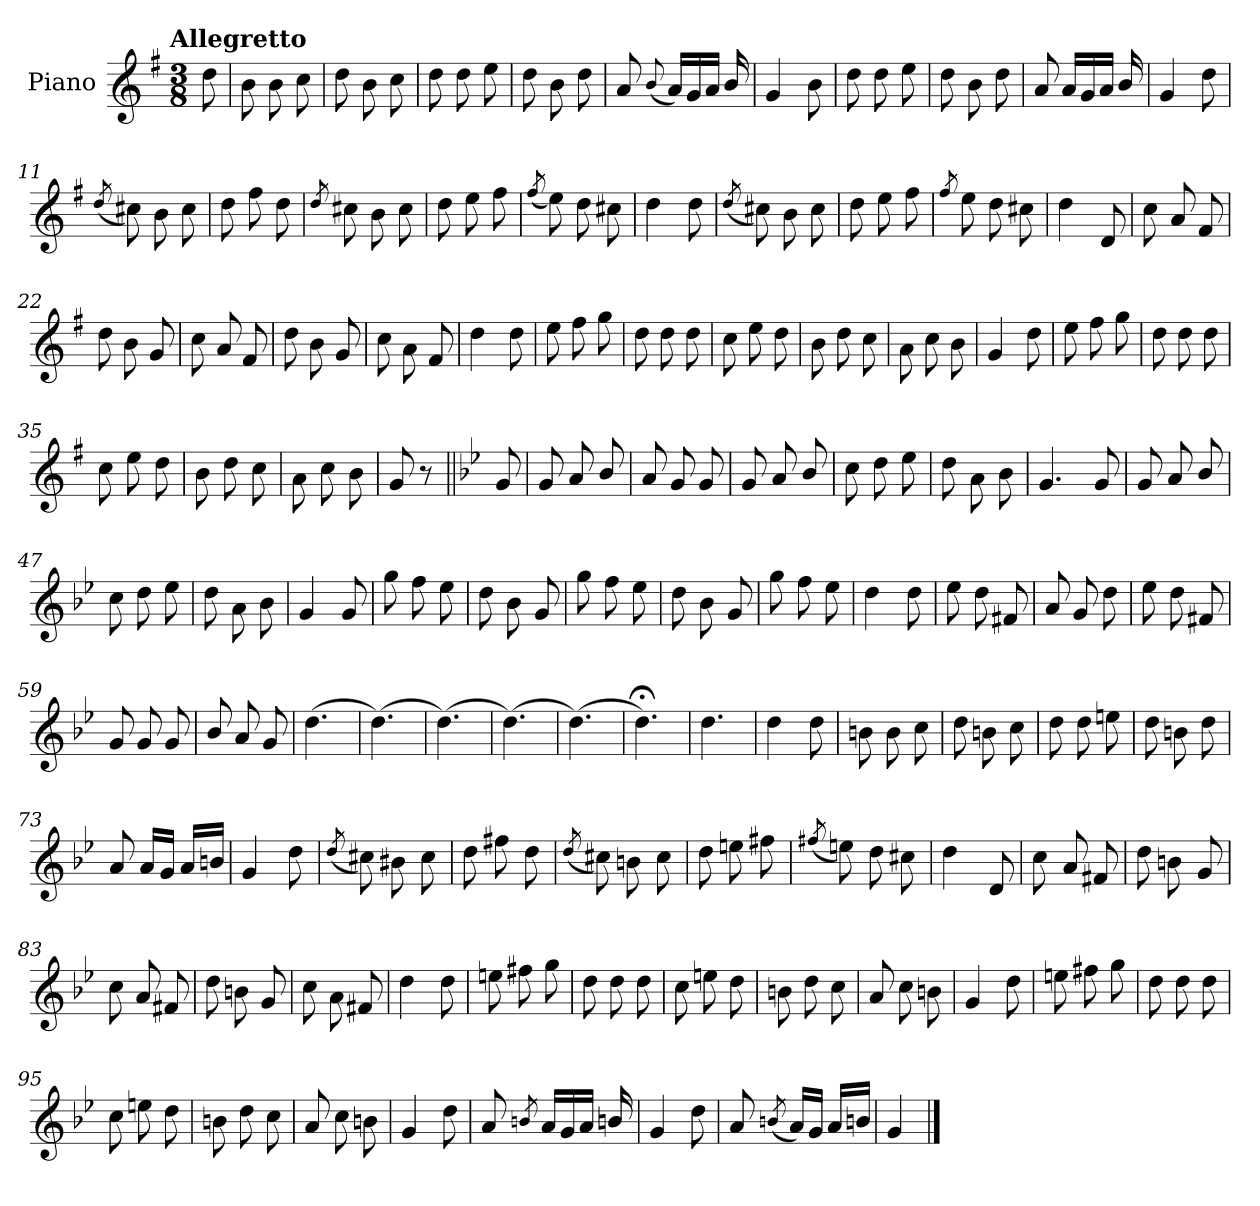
**kern
*part1
*staff1
*I"Piano
*I'Pno.
*clefG2
*k[f#]
!!LO:TX:omd:t=Allegretto
*M3/8
*MM116
=
8dd\
=1
8b\
8b\
8cc\
=2
8dd\
8b\
8cc\
=3
8dd\
8dd\
8ee\
=4
8dd\
8b\
8dd\
=5
8a/
(<8qqb/
16a/LL)
16g/
16a/JJ
16b/
!!LO:LB:g=z
=6
4g/
8b\
=7
8dd\
8dd\
8ee\
=8
8dd\
8b\
8dd\
=9
8a/
16a/LL
16g/
16a/JJ
16b/
=10
4g/
8dd\
=11
(<8qdd/
8cc#X\)
8b\
8cc#\
=12
8dd\
8ff#\
8dd\
!!LO:LB:g=z
=13
8qdd/
8cc#X\
8b\
8cc#\
=14
8dd\
8ee\
8ff#\
=15
(<8qff#/
8ee\)
8dd\
8cc#X\
=16
4dd\
8dd\
=17
(<8qdd/
8cc#X\)
8b\
8cc#\
=18
8dd\
8ee\
8ff#\
=19
8qff#/
8ee\
8dd\
8cc#X\
!!LO:LB:g=z
=20
4dd\
8d/
=21
8cc\
8a/
8f#/
=22
8dd\
8b\
8g/
=23
8cc\
8a/
8f#/
=24
8dd\
8b\
8g/
=25
8cc\
8a\
8f#/
=26
4dd\
8dd\
!!LO:LB:g=z
=27
8ee\
8ff#\
8gg\
=28
8dd\
8dd\
8dd\
=29
8cc\
8ee\
8dd\
=30
8b\
8dd\
8cc\
=31
8a\
8cc\
8b\
=32
4g/
8dd\
=33
8ee\
8ff#\
8gg\
=34
8dd\
8dd\
8dd\
!!LO:LB:g=z
=35
8cc\
8ee\
8dd\
=36
8b\
8dd\
8cc\
=37
8a\
8cc\
8b\
=38
8g/
8r
=39||
*k[b-e-]
8g/
=40
8g/
8a/
8b-/
=41
8a/
8g/
8g/
=42
8g/
8a/
8b-/
!!LO:LB:g=z
=43
8cc\
8dd\
8ee-\
=44
8dd\
8a\
8b-\
=45
4.g/
8g/
=46
8g/
8a/
8b-/
=47
8cc\
8dd\
8ee-\
=48
8dd\
8a\
8b-\
=49
4g/
8g/
!!LO:LB:g=z
=50
8gg\
8ff\
8ee-\
=51
8dd\
8b-\
8g/
=52
8gg\
8ff\
8ee-\
=53
8dd\
8b-\
8g/
=54
8gg\
8ff\
8ee-\
=55
4dd\
8dd\
=56
8ee-\
8dd\
8f#X/
!!LO:LB:g=z
=57
8a/
8g/
8dd\
=58
8ee-\
8dd\
8f#X/
=59
8g/
8g/
8g/
=60
8b-/
8a/
8g/
=61
(>4.dd\
=62
(>4.dd\)
=63
(>4.dd\)
=64
(>4.dd\)
=65
(>4.dd\)
!!LO:LB:g=z
=66
4.dd;<\)
=67
4.dd\
=68
4dd\
8dd\
=69
8b\
8b\
8cc\
=70
8dd\
8b\
8cc\
=71
8dd\
8dd\
8ee\
=72
8dd\
8b\
8dd\
=73
8a/
16a/LL
16g/JJ
16a/LL
16b/JJ
!!LO:PB:g=z
=74
4g/
8dd\
=75
(<8qdd/
8cc#X\)
8b#X\
8cc#\
=76
8dd\
8ff#\
8dd\
=77
(<8qdd/
8cc#X\)
8b\
8cc#\
=78
8dd\
8ee\
8ff#\
=79
(<8qff#/
8ee\)
8dd\
8cc#X\
=80
4dd\
8d/
=81
8cc\
8a/
8f#/
!!LO:LB:g=z
=82
8dd\
8b\
8g/
=83
8cc\
8a/
8f#/
=84
8dd\
8b\
8g/
=85
8cc\
8a\
8f#/
=86
4dd\
8dd\
=87
8ee\
8ff#\
8gg\
=88
8dd\
8dd\
8dd\
!!LO:LB:g=z
=89
8cc\
8ee\
8dd\
=90
8b\
8dd\
8cc\
=91
8a/
8cc\
8b\
=92
4g/
8dd\
=93
8ee\
8ff#\
8gg\
=94
8dd\
8dd\
8dd\
=95
8cc\
8ee\
8dd\
=96
8b\
8dd\
8cc\
!!LO:LB:g=z
=97
8a/
8cc\
8b\
=98
4g/
8dd\
=99
8a/
8qb/
16a/LL
16g/
16a/JJ
16b/
=100
4g/
8dd\
=101
8a/
(<8qb/
16a/LL)
16g/JJ
16a/LL
16b/JJ
=102
4g/
==
*-
